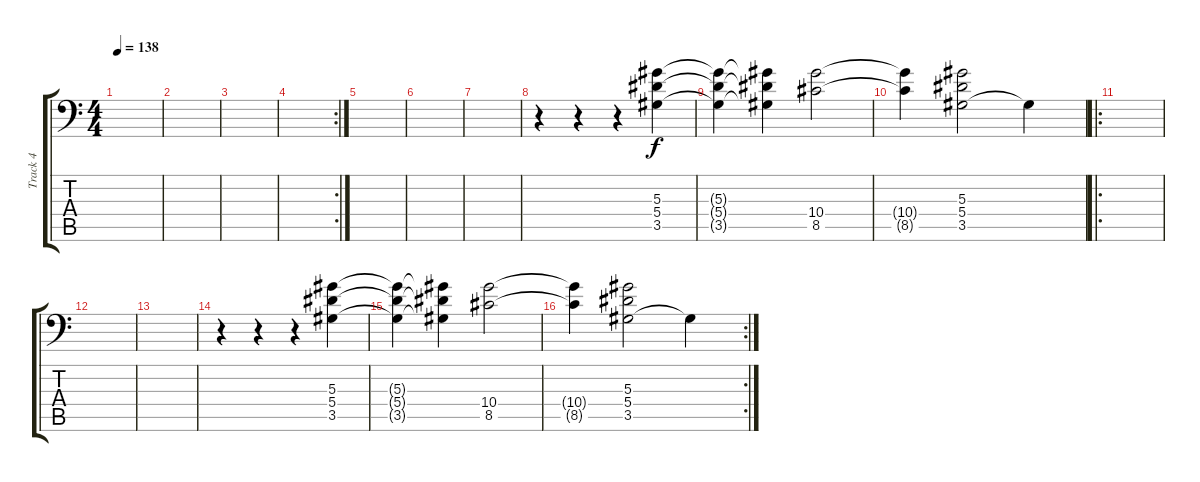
\track ("Track 4" "Track 4") {instrument distortionguitar}
\staff {score tabs}
\tuning (C4 G3 Eb3 Bb2 F2 Bb1) {hide}
\ts (4 4)
\tempo 138
\clef f4
\ks c
|
|
|
\rc 2
|
|
|
|
r.4 r.4 r.4 (5.3 5.4 3.5).4 |
(5.3{t} 5.4{t} 3.5{t}).4 (5.3{t} 5.4{t} 3.5{t}).4 (10.4 8.5).2 |
(10.4{t} 8.5{t}).4 (5.3 5.4 3.5).2 3.5{t}.4 |
\ro
|
|
|
r.4 r.4 r.4 (5.3 5.4 3.5).4 |
(5.3{t} 5.4{t} 3.5{t}).4 (5.3{t} 5.4{t} 3.5{t}).4 (10.4 8.5).2 |
\rc 2
(10.4{t} 8.5{t}).4 (5.3 5.4 3.5).2 3.5{t}.4
